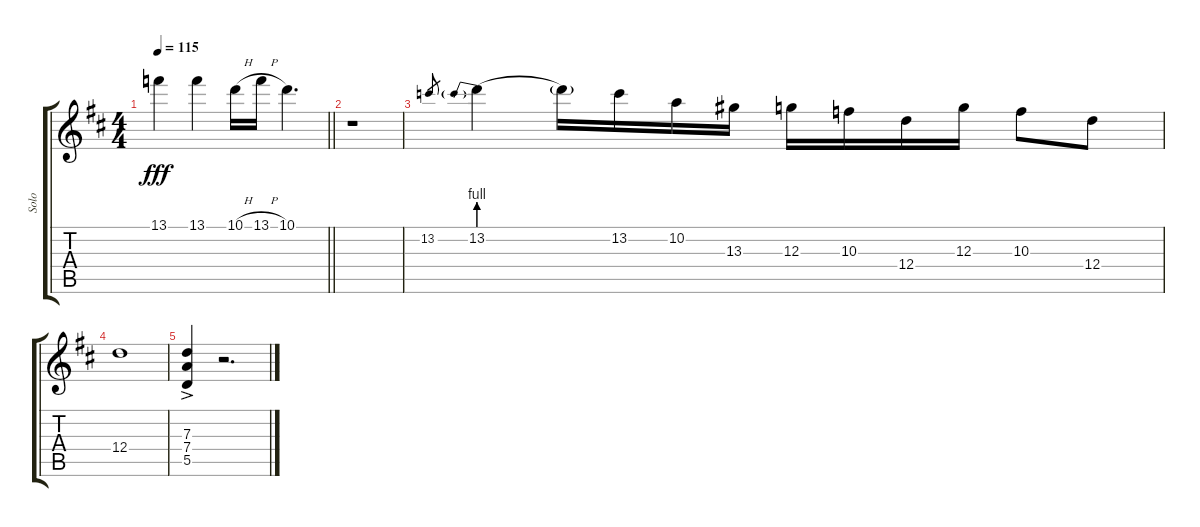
\track ("Solo" "Solo") {instrument overdrivenguitar}
\staff {score tabs}
\tuning (E4 B3 G3 D3 A2 E2) {hide}
\ts (4 4)
\tempo 115
\clef g2
\barLineRight lightlight
\ks d
13.1{t}.4{dy fff} 13.1.4 10.1{h}.16 13.1{h}.16 10.1.4{d} |
r.1 |
13.2.8{gr} 13.2{be (prebend 0 4 60 4)}.4 13.2{t}.16 13.2.16 10.2.16 13.3.16 12.3.16 10.3.16 12.4.16 12.3.16 10.3.8 12.4.8 |
12.4.1 |
(7.3{ac} 7.4{ac} 5.5{ac}).4 r.2{d}
